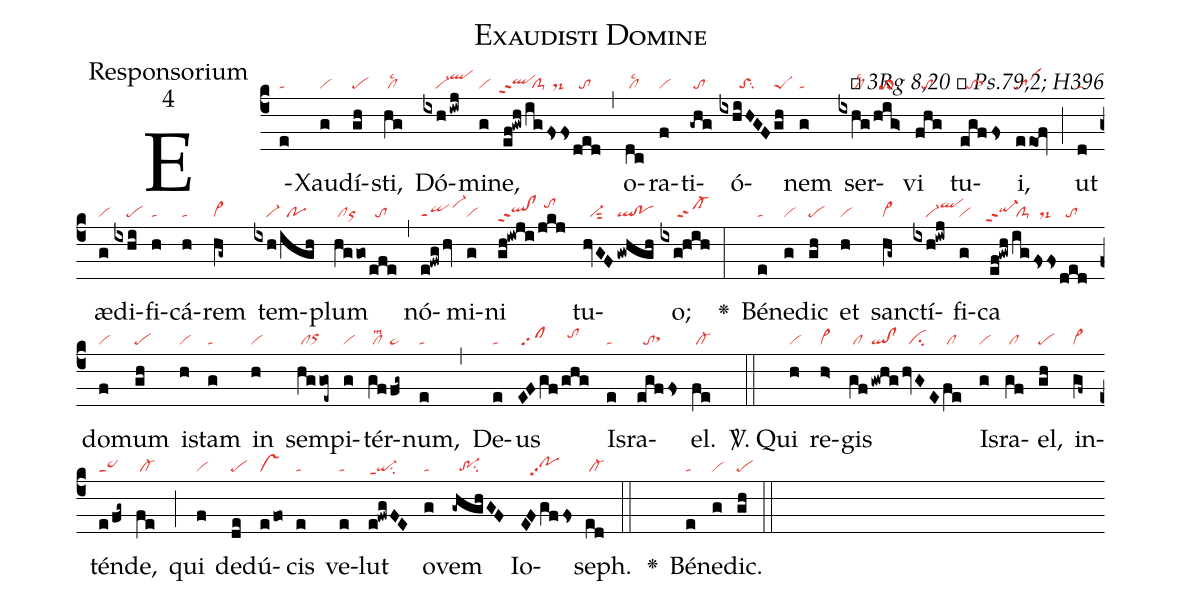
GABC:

name:Exaudisti Domine;
office-part:Responsorium;
mode:4;
commentary:ꝶ 3Rg 8,20 ꝟ Ps.79,2; H396;
nabc-lines:1;
%%
(c4)E(e|ta)Xau(g|vi)dí(gh|pe)sti,(hg|/cllsc2) Dó(ixh|////vi-|!iwj|qlhj)mi(g|vi)ne,(ef!gwh|`qlhhppt2|/ig|//clS-|fss|//ds-|ded|//to) (,) o(dc|/cllsc2)ra(f|vi)ti(-ghg|/to)ó(ixhiHGF|//////toSsu2|gh|peS)nem(g|ta) ser(ixhg|/////cllsc2|/hig>|//to>)vi(fhg|//to) tu(egffs|//tosthh)i,(eeof|sa) (;)
ut(d|ta) æ(g|vi)di(ixhi|////pe)fi(h|ta)cá(h|ta)rem(hg~|cl~) tem(ixh|////vi-|/igh|//po)plum(hggo|/clor|/efe|//to) (,) nó(e!fwg/hv|qippt1vi-hj)mi(g|vi)ni(gh!iwji|qlhh!clhhppt2|/jkj|//tohj) tu(hvGF|//vi-sut2|gwhgh|ql!po)o;(ixg!hih|/////sf-) (:)
<v>\greheightstar</v>()
Bé(e|ta)ne(g|vi)dic(gh|pe) et(h|vi) san(hg~|cl~)ctí(ixh!iwj|////vi-qlhj)fi(g|vi)ca(ef!gwh|`qi-hhppt2|/ig|/clS-|fss|//ds-|ded|//to) do(f|vi)mum(gh|pe) i(h|vi)stam(g|ta) in(h|vi) sem(hg/goe~|/clorhh)pi(g|vi)tér(gf|/cllsm2|/fg~|pe~)num,(e|ta) (,) De(e|ta)us(EFgf|/sf|/ghg|//tohi) Is(e|ta)ra(egffs|//tosthh)el.(fe|/cl-) (::)

<sp>V/</sp>.
Qui(h|vi) re(h>|vi>)gis(gf|/cl|!gwhg|ql!cl|hvGE|//ci|fe|/cl) Is(g|vi)ra(gf|/cl)el,(gh|pe) in(gf~|cl~)tén(e/fg~|sa~)de,(fe|/cl-) (;) qui(f|vi) de(de|pe)dú(efo|vs)cis(e|ta) ve(e|ta)lut(e!fwgFE|qi-ppt1su2) o(g|ta)vem(-ghghGF|//tr-1su2) Io(EFgffs|///pohhpp2)seph.(ed|/cl-) (::)

<v>\greheightstar</v>() Bé(e|ta)ne(g|vi)dic.(gh|pe) (::)
